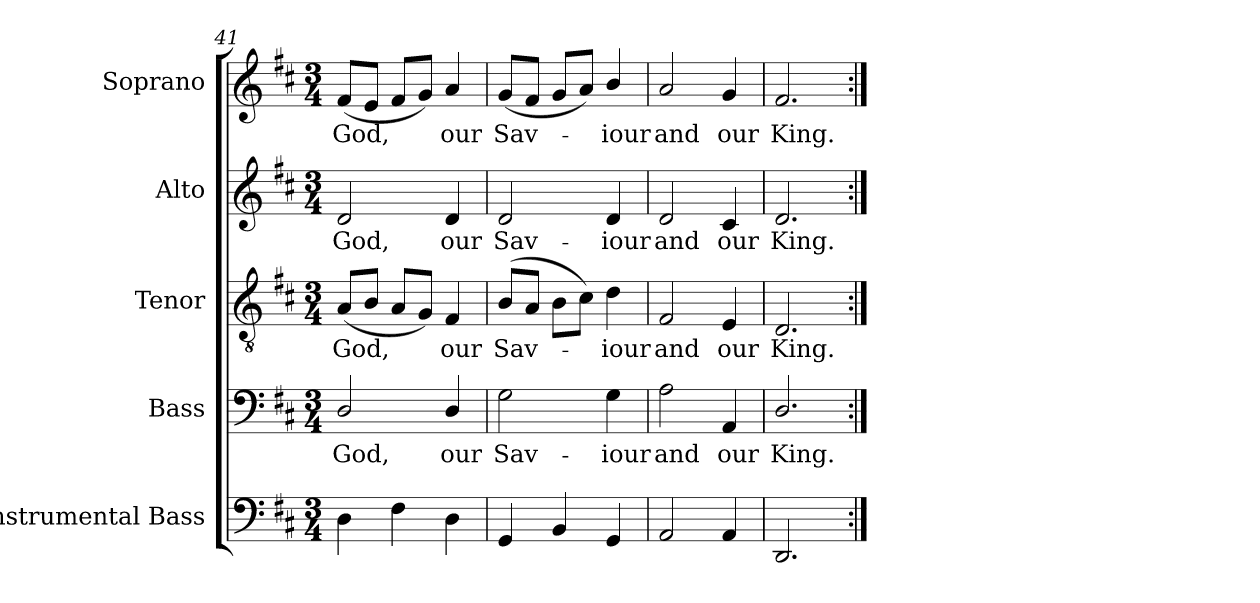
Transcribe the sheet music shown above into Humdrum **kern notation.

**kern	**kern	**text	**kern	**text	**kern	**text	**kern	**text
*part5	*part4	*part4	*part3	*part3	*part2	*part2	*part1	*part1
*staff5	*staff4	*staff4	*staff3	*staff3	*staff2	*staff2	*staff1	*staff1
*I"Instrumental Bass	*I"Bass	*	*I"Tenor	*	*I"Alto	*	*I"Soprano	*
*I'I. B.	*I'B.	*	*I'T.	*	*I'A.	*	*I'S.	*
*clefF4	*clefF4	*	*clefGv2	*	*clefG2	*	*clefG2	*
*	*	*	*ITrd7c12	*	*	*	*	*
*k[f#c#]	*k[f#c#]	*	*k[f#c#]	*	*k[f#c#]	*	*k[f#c#]	*
*D:	*D:	*	*D:	*	*D:	*	*D:	*
*M3/4	*M3/4	*	*M3/4	*	*M3/4	*	*M3/4	*
=41	=41	=41	=41	=41	=41	=41	=41	=41
!	!	!LO:LY:b:color=#000000	!	!	!	!	!	!
!	!	!	!	!LO:LY:b:color=#000000	!	!	!	!
!	!	!	!	!	!	!LO:LY:b:color=#000000	!	!
!	!	!	!	!	!	!	!	!LO:LY:b:color=#000000
4Di\	2Di/	God,	(8AAi/L	God,	2di/	God,	(8f#i/L	God,
.	.	.	8BBi/J	.	.	.	8ei/J	.
4F#i\	.	.	8AAi/L	.	.	.	8f#i/L	.
.	.	.	8GGi/J)	.	.	.	8gi/J)	.
!	!	!LO:LY:b:color=#000000	!	!	!	!	!	!
!	!	!	!	!LO:LY:b:color=#000000	!	!	!	!
!	!	!	!	!	!	!LO:LY:b:color=#000000	!	!
!	!	!	!	!	!	!	!	!LO:LY:b:color=#000000
4Di\	4Di/	our	4FF#i/	our	4di/	our	4ai/	our
=42	=42	=42	=42	=42	=42	=42	=42	=42
!	!	!LO:LY:b:color=#000000	!	!	!	!	!	!
!	!	!	!	!LO:LY:b:color=#000000	!	!	!	!
!	!	!	!	!	!	!LO:LY:b:color=#000000	!	!
!	!	!	!	!	!	!	!	!LO:LY:b:color=#000000
4GGi/	2Gi\	Sav-	(8BBi/L	Sav-	2di/	Sav-	(8gi/L	Sav-
.	.	.	8AAi/J	.	.	.	8f#i/J	.
4BBi/	.	.	8BBi\L	.	.	.	8gi/L	.
.	.	.	8C#i\J)	.	.	.	8ai/J)	.
!	!	!LO:LY:b:color=#000000	!	!	!	!	!	!
!	!	!	!	!LO:LY:b:color=#000000	!	!	!	!
!	!	!	!	!	!	!LO:LY:b:color=#000000	!	!
!	!	!	!	!	!	!	!	!LO:LY:b:color=#000000
4GGi/	4Gi\	-iour	4Di\	-iour	4di/	-iour	4bi/	-iour
=43	=43	=43	=43	=43	=43	=43	=43	=43
!	!	!LO:LY:b:color=#000000	!	!	!	!	!	!
!	!	!	!	!LO:LY:b:color=#000000	!	!	!	!
!	!	!	!	!	!	!LO:LY:b:color=#000000	!	!
!	!	!	!	!	!	!	!	!LO:LY:b:color=#000000
2AAi/	2Ai\	and	2FF#i/	and	2di/	and	2ai/	and
!	!	!LO:LY:b:color=#000000	!	!	!	!	!	!
!	!	!	!	!LO:LY:b:color=#000000	!	!	!	!
!	!	!	!	!	!	!LO:LY:b:color=#000000	!	!
!	!	!	!	!	!	!	!	!LO:LY:b:color=#000000
4AAi/	4AAi/	our	4EEi/	our	4c#i/	our	4gi/	our
=44	=44	=44	=44	=44	=44	=44	=44	=44
!	!	!LO:LY:b:color=#000000	!	!	!	!	!	!
!	!	!	!	!LO:LY:b:color=#000000	!	!	!	!
!	!	!	!	!	!	!LO:LY:b:color=#000000	!	!
!	!	!	!	!	!	!	!	!LO:LY:b:color=#000000
2.DDi/	2.Di/	King.	2.DDi/	King.	2.di/	King.	2.f#i/	King.
=:|!	=:|!	=:|!	=:|!	=:|!	=:|!	=:|!	=:|!	=:|!
*-	*-	*-	*-	*-	*-	*-	*-	*-
